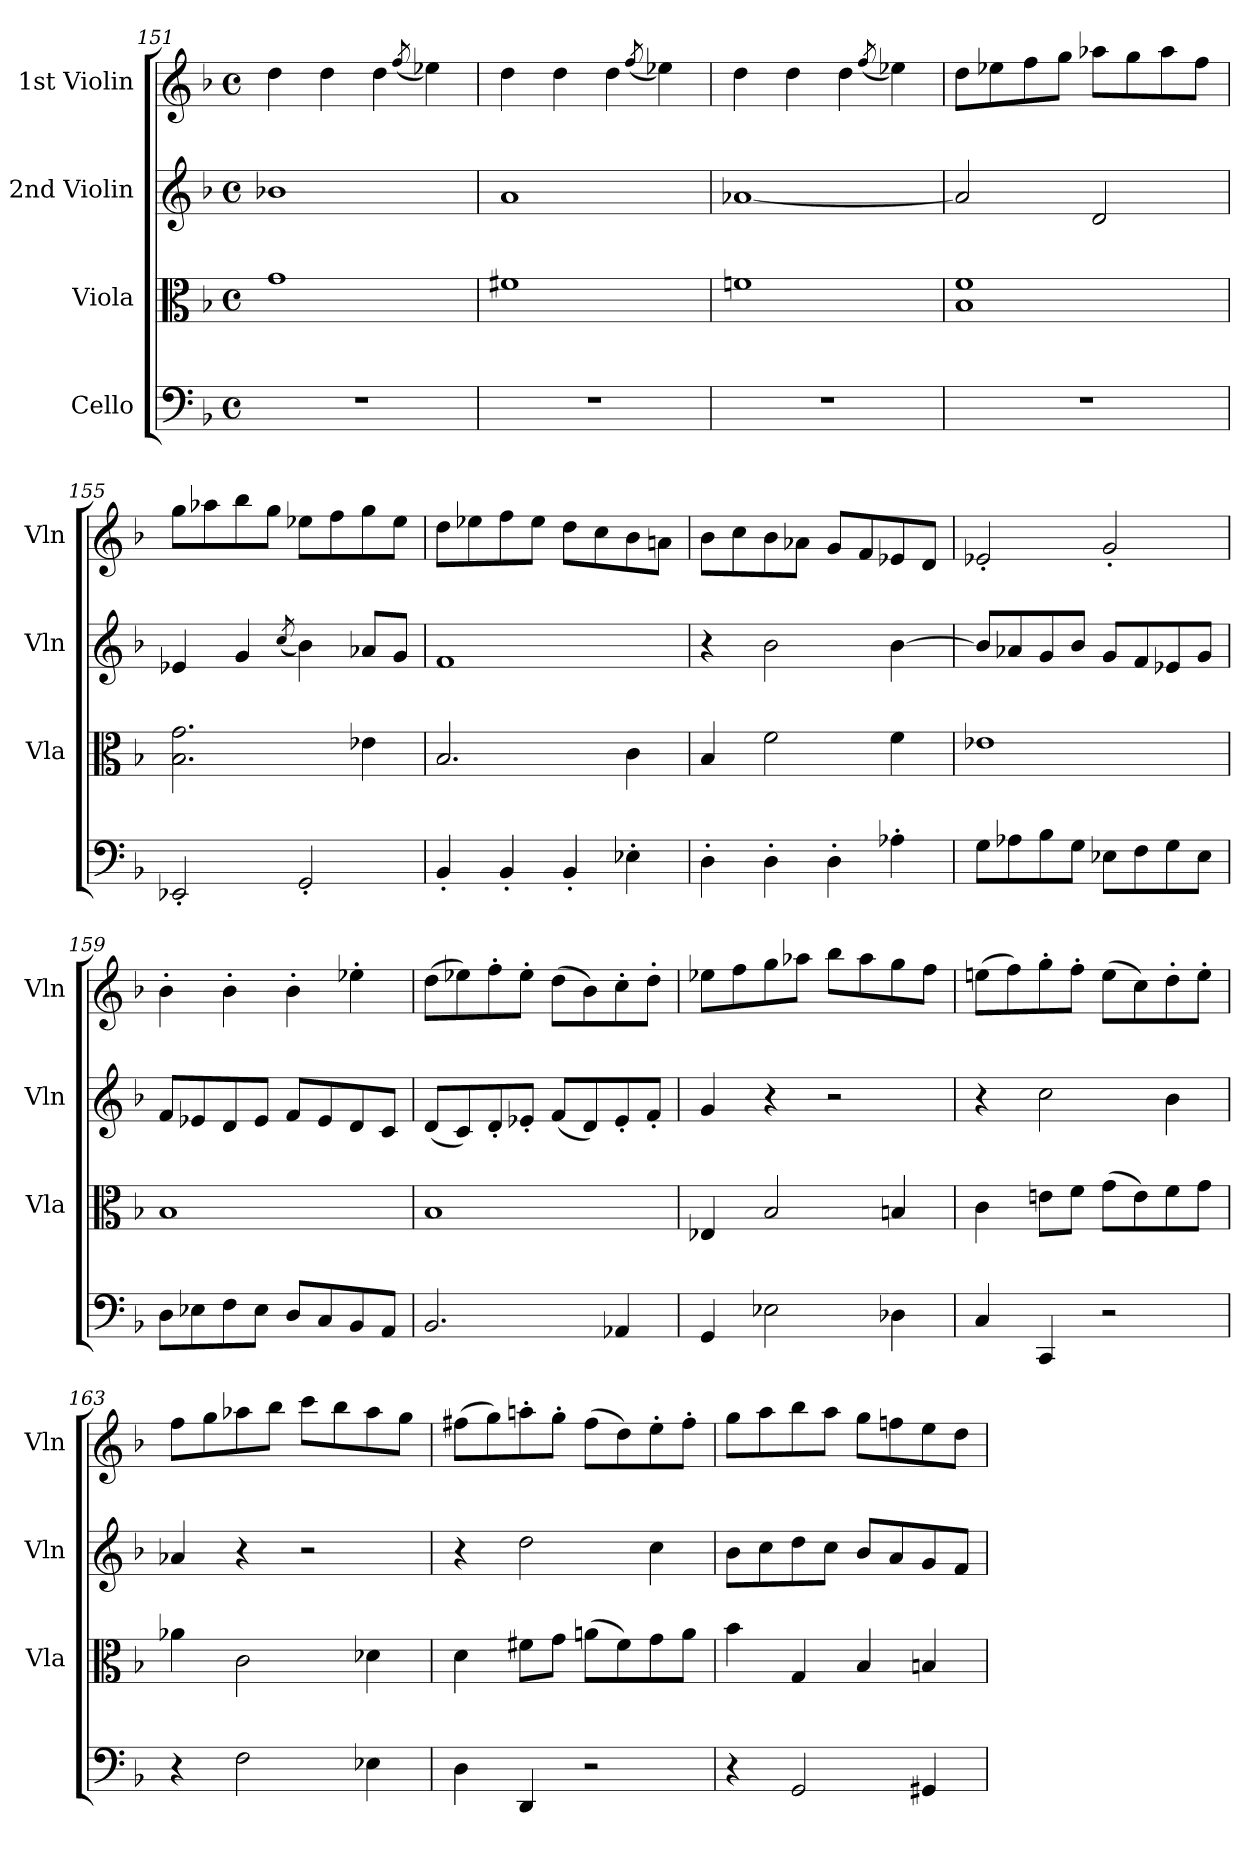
**kern	**kern	**kern	**kern
*part4	*part3	*part2	*part1
*staff4	*staff3	*staff2	*staff1
*I"Cello	*I"Viola	*I"2nd Violin	*I"1st Violin
*	*I'Vla	*I'Vln	*I'Vln
*clefF4	*clefC3	*clefG2	*clefG2
*k[b-]	*k[b-]	*k[b-]	*k[b-]
*F:	*F:	*F:	*F:
*M4/4	*M4/4	*M4/4	*M4/4
*met(c)	*met(c)	*met(c)	*met(c)
=151	=151	=151	=151
1r	1g	1b-X	4dd\
.	.	.	4dd\
.	.	.	4dd\
.	.	.	(8qff/
.	.	.	4ee-X\)
=152	=152	=152	=152
1r	1f#X	1a	4dd\
.	.	.	4dd\
.	.	.	4dd\
.	.	.	(8qff/
.	.	.	4ee-X\)
=153	=153	=153	=153
1r	1fn	[1a-X	4dd\
.	.	.	4dd\
.	.	.	4dd\
.	.	.	(8qff/
.	.	.	4ee-X\)
=154	=154	=154	=154
1r	1B- 1f	2a-/]	8dd\L
.	.	.	8ee-X\
.	.	.	8ff\
.	.	.	8gg\J
.	.	2d/	8aa-X\L
.	.	.	8gg\
.	.	.	8aa-\
.	.	.	8ff\J
=155	=155	=155	=155
2EE-X'/	2.B-\ 2.g\	4e-X/	8gg\L
.	.	.	8aa-X\
.	.	4g/	8bb-\
.	.	.	8gg\J
.	.	(8qcc/	.
2GG'/	.	4b-\)	8ee-X\L
.	.	.	8ff\
.	4e-X\	8a-X/L	8gg\
.	.	8g/J	8ee-\J
=156	=156	=156	=156
4BB-'/	2.B-/	1f	8dd\L
.	.	.	8ee-X\
4BB-'/	.	.	8ff\
.	.	.	8ee-\J
4BB-'/	.	.	8dd\L
.	.	.	8cc\
4E-X'\	4c\	.	8b-\
.	.	.	8an\J
=157	=157	=157	=157
4D'\	4B-/	4r	8b-\L
.	.	.	8cc\
4D'\	2f\	2b-\	8b-\
.	.	.	8a-X\J
4D'\	.	.	8g/L
.	.	.	8f/
4A-X'\	4f\	[4b-\	8e-X/
.	.	.	8d/J
=158	=158	=158	=158
8G\L	1e-X	8b-/L]	2e-X'/
8A-X\	.	8a-X/	.
8B-\	.	8g/	.
8G\J	.	8b-/J	.
8E-X\L	.	8g/L	2g'/
8F\	.	8f/	.
8G\	.	8e-X/	.
8E-\J	.	8g/J	.
=159	=159	=159	=159
8D\L	1B-	8f/L	4b-'\
8E-X\	.	8e-X/	.
8F\	.	8d/	4b-'\
8E-\J	.	8e-/J	.
8D/L	.	8f/L	4b-'\
8C/	.	8e-/	.
8BB-/	.	8d/	4ee-X'\
8AA/J	.	8c/J	.
=160	=160	=160	=160
2.BB-/	1B-	(8d/L	(8dd\L
.	.	8c/)	8ee-X\)
.	.	8d'/	8ff'\
.	.	8e-X'/J	8ee-'\J
.	.	(8f/L	(8dd\L
.	.	8d/)	8b-\)
4AA-X/	.	8e-'/	8cc'\
.	.	8f'/J	8dd'\J
=161	=161	=161	=161
4GG/	4E-X/	4g/	8ee-X\L
.	.	.	8ff\
2E-X\	2B-/	4r	8gg\
.	.	.	8aa-X\J
.	.	2r	8bb-\L
.	.	.	8aa-\
4D-X\	4Bn/	.	8gg\
.	.	.	8ff\J
=162	=162	=162	=162
4C/	4c\	4r	(8een\L
.	.	.	8ff\)
4CC/	8en\L	2cc\	8gg'\
.	8f\J	.	8ff'\J
2r	(8g\L	.	(8ee\L
.	8e\)	.	8cc\)
.	8f\	4b-\	8dd'\
.	8g\J	.	8ee'\J
=163	=163	=163	=163
4r	4a-X\	4a-X/	8ff\L
.	.	.	8gg\
2F\	2c\	4r	8aa-X\
.	.	.	8bb-\J
.	.	2r	8ccc\L
.	.	.	8bb-\
4E-X\	4d-X\	.	8aa-\
.	.	.	8gg\J
=164	=164	=164	=164
4D\	4d\	4r	(8ff#X\L
.	.	.	8gg\)
4DD/	8f#X\L	2dd\	8aan'\
.	8g\J	.	8gg'\J
2r	(8an\L	.	(8ff#\L
.	8f#\)	.	8dd\)
.	8g\	4cc\	8ee'\
.	8a\J	.	8ff#'\J
=165	=165	=165	=165
4r	4b-\	8b-\L	8gg\L
.	.	8cc\	8aa\
2GG/	4G/	8dd\	8bb-\
.	.	8cc\J	8aa\J
.	4B-/	8b-/L	8gg\L
.	.	8a/	8ffn\
4GG#X/	4Bn/	8g/	8ee\
.	.	8f/J	8dd\J
=	=	=	=
*-	*-	*-	*-
